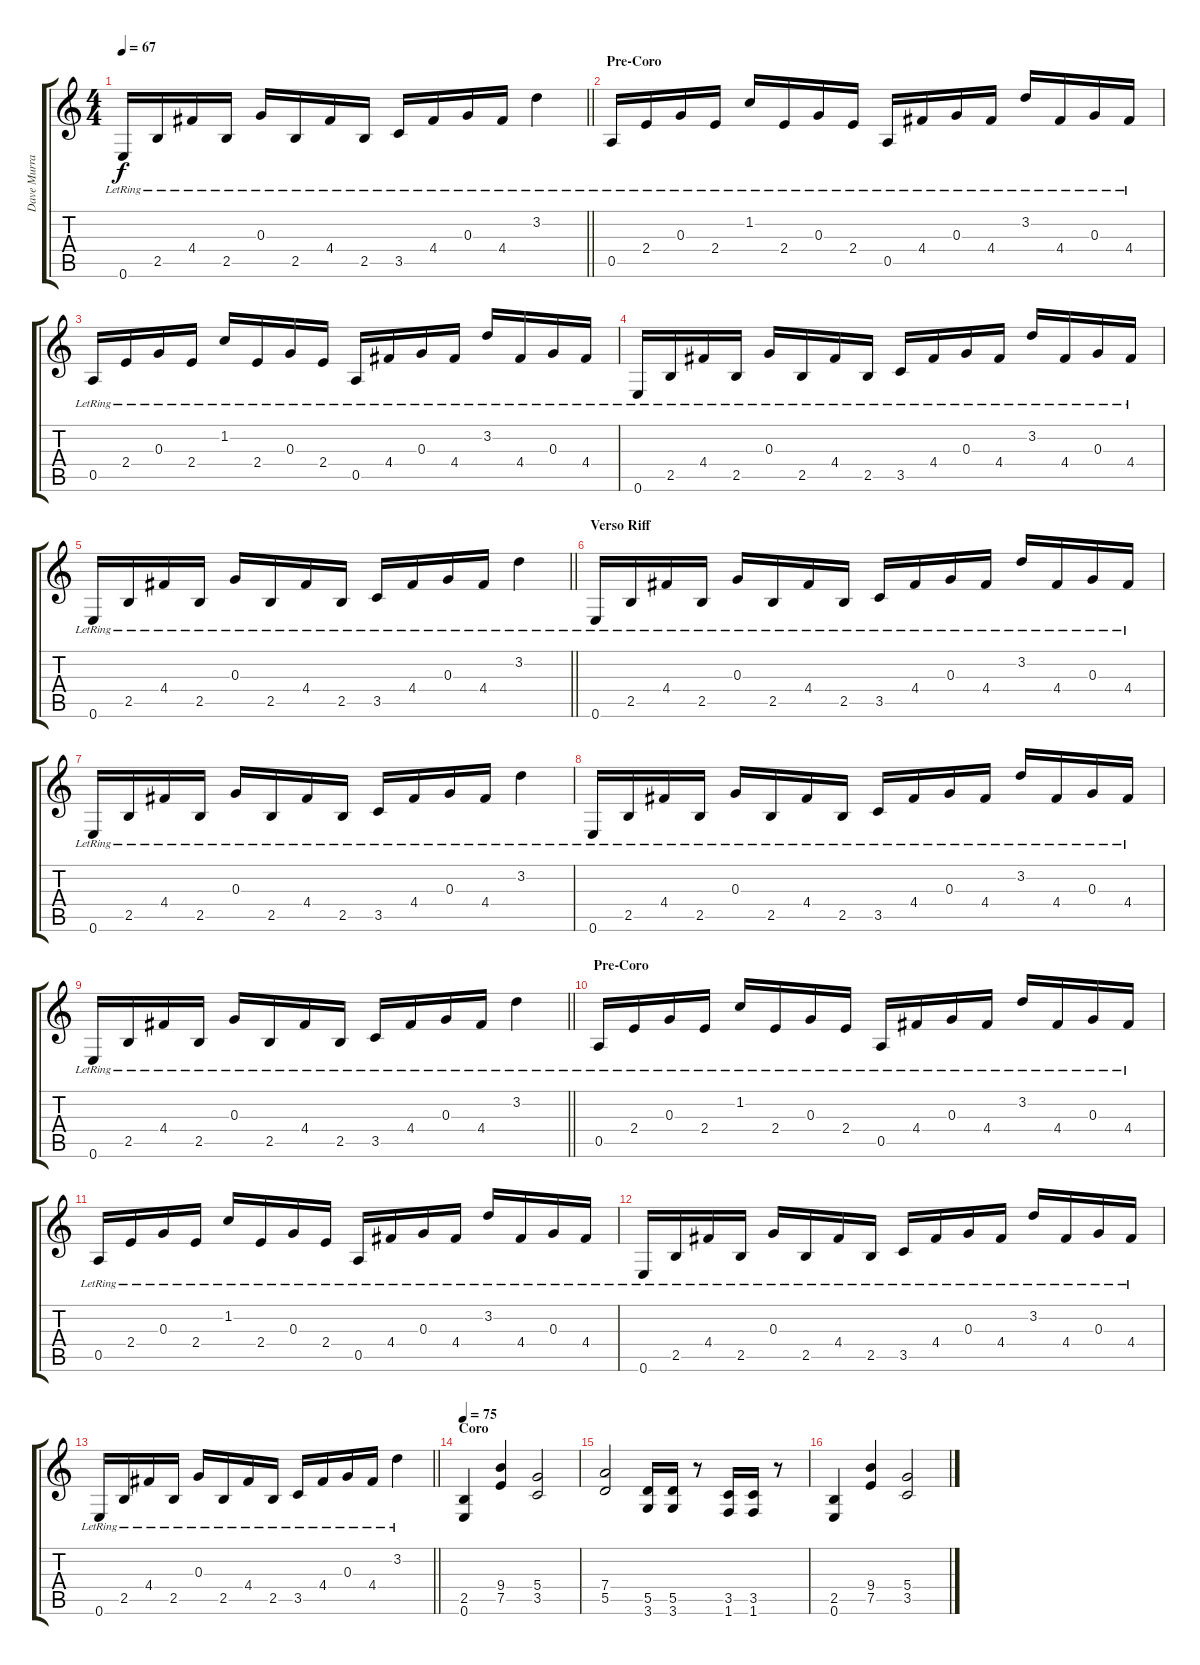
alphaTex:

\track ("Dave Murray" "Dave Murra") {instrument overdrivenguitar}
\staff {score tabs}
\tuning (E4 B3 G3 D3 A2 E2) {hide}
\ts (4 4)
\tempo 67
\clef g2
\barLineRight lightlight
\ks c
0.6{lr}.16{dy f} 2.5{lr}.16 4.4{lr}.16 2.5{lr}.16 0.3{lr}.16 2.5{lr}.16 4.4{lr}.16 2.5{lr}.16 3.5{lr}.16 4.4{lr}.16 0.3{lr}.16 4.4{lr}.16 3.2{lr}.4 |
\section ("" "Pre-Coro")
0.5{lr}.16 2.4{lr}.16 0.3{lr}.16 2.4{lr}.16 1.2{lr}.16 2.4{lr}.16 0.3{lr}.16 2.4{lr}.16 0.5{lr}.16 4.4{lr}.16 0.3{lr}.16 4.4{lr}.16 3.2{lr}.16 4.4{lr}.16 0.3{lr}.16 4.4{lr}.16 |
0.5{lr}.16 2.4{lr}.16 0.3{lr}.16 2.4{lr}.16 1.2{lr}.16 2.4{lr}.16 0.3{lr}.16 2.4{lr}.16 0.5{lr}.16 4.4{lr}.16 0.3{lr}.16 4.4{lr}.16 3.2{lr}.16 4.4{lr}.16 0.3{lr}.16 4.4{lr}.16 |
0.6{lr}.16 2.5{lr}.16 4.4{lr}.16 2.5{lr}.16 0.3{lr}.16 2.5{lr}.16 4.4{lr}.16 2.5{lr}.16 3.5{lr}.16 4.4{lr}.16 0.3{lr}.16 4.4{lr}.16 3.2{lr}.16 4.4{lr}.16 0.3{lr}.16 4.4{lr}.16 |
\barLineRight lightlight
0.6{lr}.16 2.5{lr}.16 4.4{lr}.16 2.5{lr}.16 0.3{lr}.16 2.5{lr}.16 4.4{lr}.16 2.5{lr}.16 3.5{lr}.16 4.4{lr}.16 0.3{lr}.16 4.4{lr}.16 3.2{lr}.4 |
\section ("" "Verso Riff")
0.6{lr}.16 2.5{lr}.16 4.4{lr}.16 2.5{lr}.16 0.3{lr}.16 2.5{lr}.16 4.4{lr}.16 2.5{lr}.16 3.5{lr}.16 4.4{lr}.16 0.3{lr}.16 4.4{lr}.16 3.2{lr}.16 4.4{lr}.16 0.3{lr}.16 4.4{lr}.16 |
0.6{lr}.16 2.5{lr}.16 4.4{lr}.16 2.5{lr}.16 0.3{lr}.16 2.5{lr}.16 4.4{lr}.16 2.5{lr}.16 3.5{lr}.16 4.4{lr}.16 0.3{lr}.16 4.4{lr}.16 3.2{lr}.4 |
0.6{lr}.16 2.5{lr}.16 4.4{lr}.16 2.5{lr}.16 0.3{lr}.16 2.5{lr}.16 4.4{lr}.16 2.5{lr}.16 3.5{lr}.16 4.4{lr}.16 0.3{lr}.16 4.4{lr}.16 3.2{lr}.16 4.4{lr}.16 0.3{lr}.16 4.4{lr}.16 |
\barLineRight lightlight
0.6{lr}.16 2.5{lr}.16 4.4{lr}.16 2.5{lr}.16 0.3{lr}.16 2.5{lr}.16 4.4{lr}.16 2.5{lr}.16 3.5{lr}.16 4.4{lr}.16 0.3{lr}.16 4.4{lr}.16 3.2{lr}.4 |
\section ("" "Pre-Coro")
0.5{lr}.16 2.4{lr}.16 0.3{lr}.16 2.4{lr}.16 1.2{lr}.16 2.4{lr}.16 0.3{lr}.16 2.4{lr}.16 0.5{lr}.16 4.4{lr}.16 0.3{lr}.16 4.4{lr}.16 3.2{lr}.16 4.4{lr}.16 0.3{lr}.16 4.4{lr}.16 |
0.5{lr}.16 2.4{lr}.16 0.3{lr}.16 2.4{lr}.16 1.2{lr}.16 2.4{lr}.16 0.3{lr}.16 2.4{lr}.16 0.5{lr}.16 4.4{lr}.16 0.3{lr}.16 4.4{lr}.16 3.2{lr}.16 4.4{lr}.16 0.3{lr}.16 4.4{lr}.16 |
0.6{lr}.16 2.5{lr}.16 4.4{lr}.16 2.5{lr}.16 0.3{lr}.16 2.5{lr}.16 4.4{lr}.16 2.5{lr}.16 3.5{lr}.16 4.4{lr}.16 0.3{lr}.16 4.4{lr}.16 3.2{lr}.16 4.4{lr}.16 0.3{lr}.16 4.4{lr}.16 |
\barLineRight lightlight
0.6{lr}.16 2.5{lr}.16 4.4{lr}.16 2.5{lr}.16 0.3{lr}.16 2.5{lr}.16 4.4{lr}.16 2.5{lr}.16 3.5{lr}.16 4.4{lr}.16 0.3{lr}.16 4.4{lr}.16 3.2{lr}.4 |
\section ("" "Coro")
\tempo 75
(2.5 0.6).4{volume 11 instrument overdrivenguitar} (9.4 7.5).4 (5.4 3.5).2 |
(7.4 5.5).2 (5.5 3.6).16 (5.5 3.6).16 r.8 (3.5 1.6).16 (3.5 1.6).16 r.8 |
(2.5 0.6).4 (9.4 7.5).4 (5.4 3.5).2
